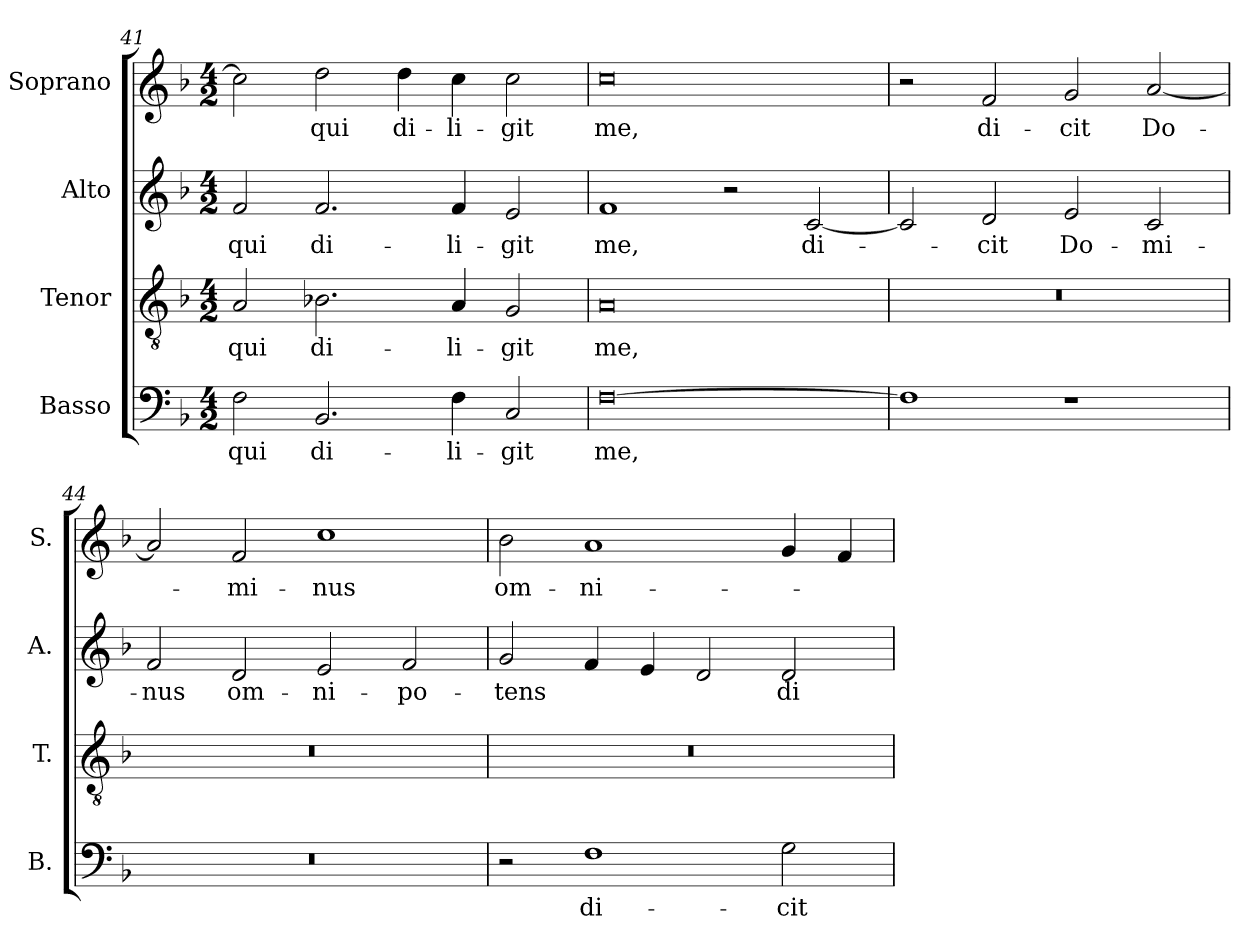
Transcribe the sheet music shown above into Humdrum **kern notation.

**kern	**text	**kern	**text	**kern	**text	**kern	**text
*part4	*part4	*part3	*part3	*part2	*part2	*part1	*part1
*staff4	*staff4	*staff3	*staff3	*staff2	*staff2	*staff1	*staff1
*I"Basso	*	*I"Tenor	*	*I"Alto	*	*I"Soprano	*
*I'B.	*	*I'T.	*	*I'A.	*	*I'S.	*
*clefF4	*	*clefGv2	*	*clefG2	*	*clefG2	*
*	*	*ITrd7c12	*	*	*	*	*
*k[b-]	*	*k[b-]	*	*k[b-]	*	*k[b-]	*
*F:	*	*F:	*	*F:	*	*F:	*
*M4/2	*	*M4/2	*	*M4/2	*	*M4/2	*
=41	=41	=41	=41	=41	=41	=41	=41
!	!LO:LY:b:color=#000000	!	!	!	!	!	!
!	!	!	!LO:LY:b:color=#000000	!	!	!	!
!	!	!	!	!	!LO:LY:b:color=#000000	!	!
2Fi\	qui	2AAi/	qui	2fi/	qui	2cci\]	.
!	!LO:LY:b:color=#000000	!	!	!	!	!	!
!	!	!	!LO:LY:b:color=#000000	!	!	!	!
!	!	!	!	!	!LO:LY:b:color=#000000	!	!
!	!	!	!	!	!	!	!LO:LY:b:color=#000000
2.BB-i/	di-	2.BB-Xi\	di-	2.fi/	di-	2ddi\	qui
!	!	!	!	!	!	!	!LO:LY:b:color=#000000
.	.	.	.	.	.	4ddi\	di-
!	!LO:LY:b:color=#000000	!	!	!	!	!	!
!	!	!	!LO:LY:b:color=#000000	!	!	!	!
!	!	!	!	!	!LO:LY:b:color=#000000	!	!
!	!	!	!	!	!	!	!LO:LY:b:color=#000000
4Fi\	-li-	4AAi/	-li-	4fi/	-li-	4cci\	-li-
!	!LO:LY:b:color=#000000	!	!	!	!	!	!
!	!	!	!LO:LY:b:color=#000000	!	!	!	!
!	!	!	!	!	!LO:LY:b:color=#000000	!	!
!	!	!	!	!	!	!	!LO:LY:b:color=#000000
2Ci/	-git	2GGi/	-git	2ei/	-git	2cci\	-git
=42	=42	=42	=42	=42	=42	=42	=42
!	!LO:LY:b:color=#000000	!	!	!	!	!	!
!	!	!	!LO:LY:b:color=#000000	!	!	!	!
!	!	!	!	!	!LO:LY:b:color=#000000	!	!
!	!	!	!	!	!	!	!LO:LY:b:color=#000000
[0Fi	me,	0AAi	me,	1fi	me,	0cci	me,
.	.	.	.	2r	.	.	.
!	!	!	!	!	!LO:LY:b:color=#000000	!	!
.	.	.	.	[2ci/	di-	.	.
!!LO:PB:g=z
=43	=43	=43	=43	=43	=43	=43	=43
!	!	!LO:N:vis=1	!	!	!	!	!
1Fi]	.	0r	.	2ci/]	.	2r	.
!	!	!	!	!	!LO:LY:b:color=#000000	!	!
!	!	!	!	!	!	!	!LO:LY:b:color=#000000
.	.	.	.	2di/	-cit	2fi/	di-
!	!	!	!	!	!LO:LY:b:color=#000000	!	!
!	!	!	!	!	!	!	!LO:LY:b:color=#000000
1r	.	.	.	2ei/	Do-	2gi/	-cit
!	!	!	!	!	!LO:LY:b:color=#000000	!	!
!	!	!	!	!	!	!	!LO:LY:b:color=#000000
.	.	.	.	2ci/	-mi-	[2ai/	Do-
=44	=44	=44	=44	=44	=44	=44	=44
!LO:N:vis=1	!	!LO:N:vis=1	!	!	!	!	!
!	!	!	!	!	!LO:LY:b:color=#000000	!	!
0r	.	0r	.	2fi/	-nus	2ai/]	.
!	!	!	!	!	!LO:LY:b:color=#000000	!	!
!	!	!	!	!	!	!	!LO:LY:b:color=#000000
.	.	.	.	2di/	om-	2fi/	-mi-
!	!	!	!	!	!LO:LY:b:color=#000000	!	!
!	!	!	!	!	!	!	!LO:LY:b:color=#000000
.	.	.	.	2ei/	-ni-	1cci	-nus
!	!	!	!	!	!LO:LY:b:color=#000000	!	!
.	.	.	.	2fi/	-po-	.	.
=45	=45	=45	=45	=45	=45	=45	=45
!	!	!LO:N:vis=1	!	!	!	!	!
!	!	!	!	!	!LO:LY:b:color=#000000	!	!
!	!	!	!	!	!	!	!LO:LY:b:color=#000000
2r	.	0r	.	2gi/	-tens	2b-i\	om-
!	!LO:LY:b:color=#000000	!	!	!	!	!	!
!	!	!	!	!	!	!	!LO:LY:b:color=#000000
1Fi	di-	.	.	4fi/	.	1ai	-ni-
.	.	.	.	4ei/	.	.	.
.	.	.	.	2di/	.	.	.
!	!LO:LY:b:color=#000000	!	!	!	!	!	!
!	!	!	!	!	!LO:LY:b:color=#000000	!	!
2Gi\	-cit	.	.	2di/	di-	4gi/	.
.	.	.	.	.	.	4fi/	.
=	=	=	=	=	=	=	=
*-	*-	*-	*-	*-	*-	*-	*-
